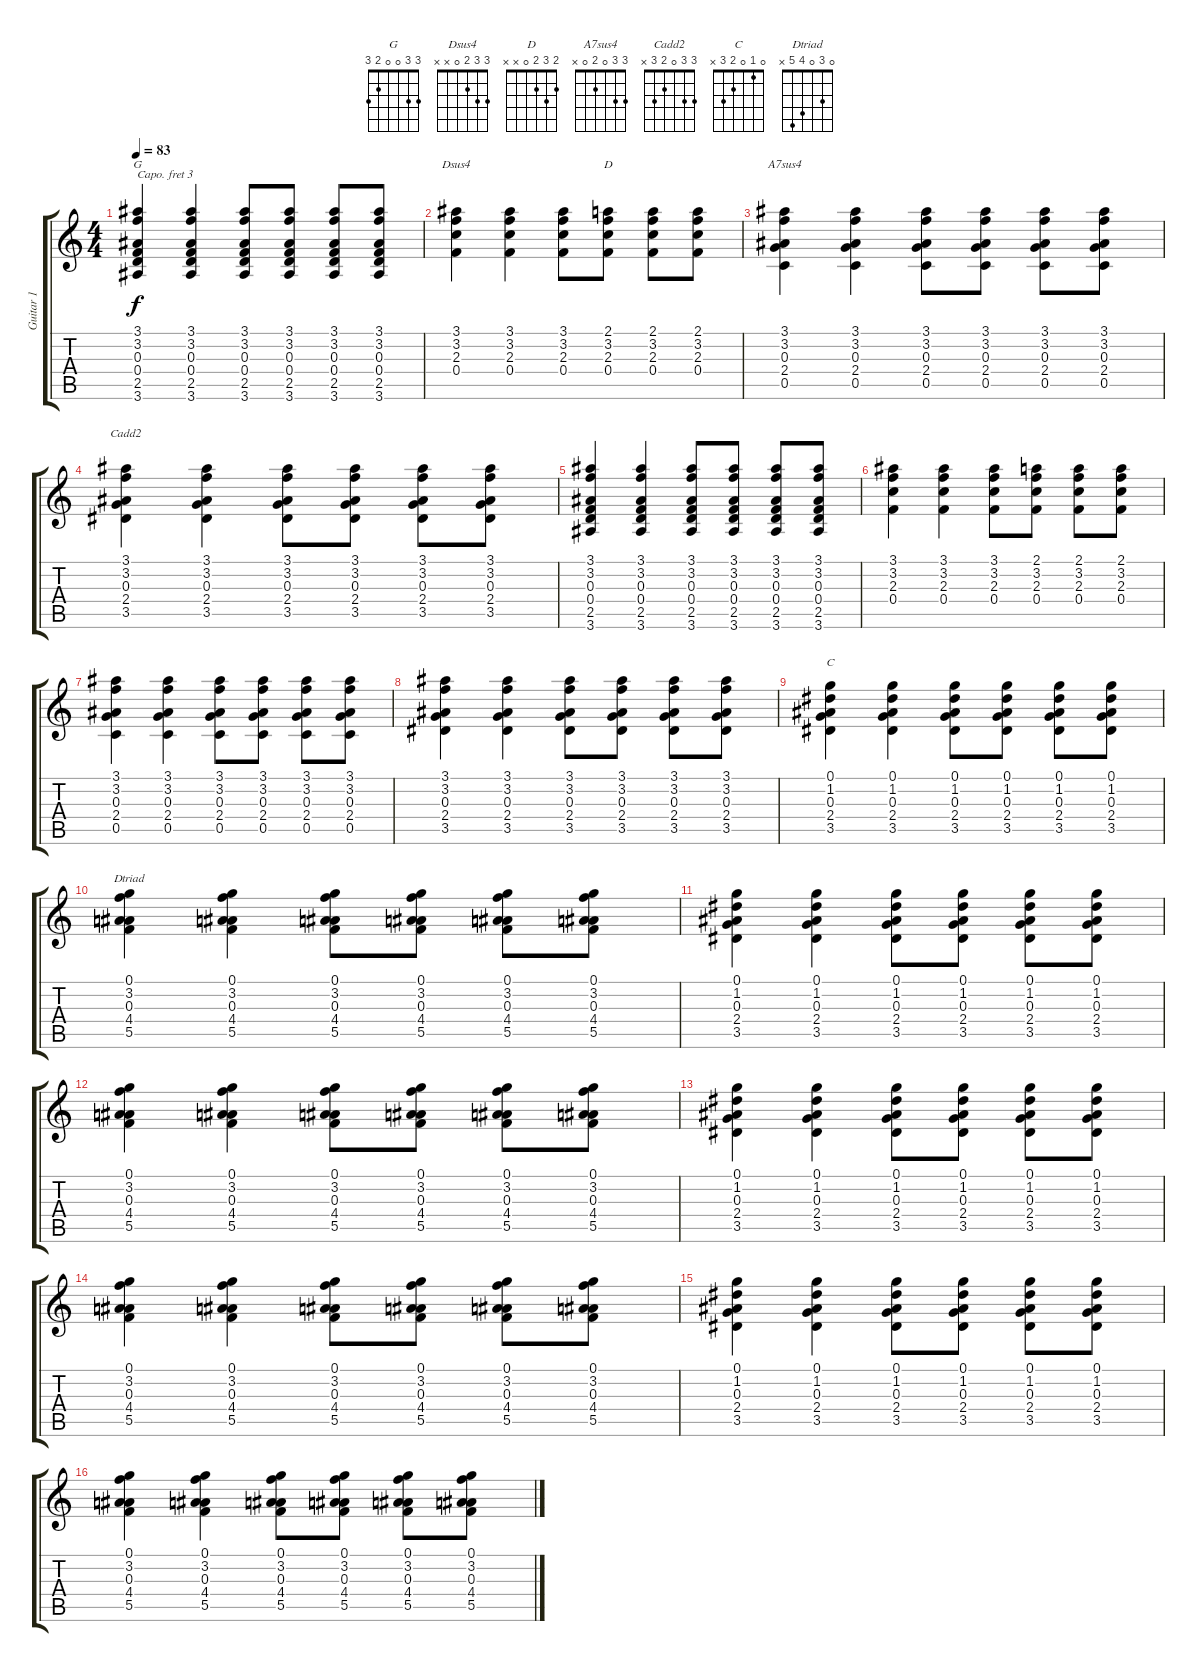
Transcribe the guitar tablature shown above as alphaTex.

\track ("Guitar 1" "Guitar 1") {instrument acousticguitarnylon}
\staff {score tabs}
\capo 3
\tuning (E4 B3 G3 D3 A2 E2) {hide}
\chord ("G" 3 3 0 0 2 3)
\chord ("Dsus4" 3 3 2 0 x x)
\chord ("D" 2 3 2 0 x x)
\chord ("A7sus4" 3 3 0 2 0 x)
\chord ("Cadd2" 3 3 0 2 3 x)
\chord ("C" 0 1 0 2 3 x)
\chord ("Dtriad" 0 3 0 4 5 x)
\ts (4 4)
\tempo 83
\clef g2
\ks c
(3.1 3.2 0.3 0.4 2.5 3.6).4{ch "G" dy f} (3.1 3.2 0.3 0.4 2.5 3.6).4 (3.1 3.2 0.3 0.4 2.5 3.6).8 (3.1 3.2 0.3 0.4 2.5 3.6).8 (3.1 3.2 0.3 0.4 2.5 3.6).8 (3.1 3.2 0.3 0.4 2.5 3.6).8 |
(3.1 3.2 2.3 0.4).4{ch "Dsus4"} (3.1 3.2 2.3 0.4).4 (3.1 3.2 2.3 0.4).8 (2.1 3.2 2.3 0.4).8{ch "D"} (2.1 3.2 2.3 0.4).8 (2.1 3.2 2.3 0.4).8 |
(3.1 3.2 0.3 2.4 0.5).4{ch "A7sus4"} (3.1 3.2 0.3 2.4 0.5).4 (3.1 3.2 0.3 2.4 0.5).8 (3.1 3.2 0.3 2.4 0.5).8 (3.1 3.2 0.3 2.4 0.5).8 (3.1 3.2 0.3 2.4 0.5).8 |
(3.1 3.2 0.3 2.4 3.5).4{ch "Cadd2"} (3.1 3.2 0.3 2.4 3.5).4 (3.1 3.2 0.3 2.4 3.5).8 (3.1 3.2 0.3 2.4 3.5).8 (3.1 3.2 0.3 2.4 3.5).8 (3.1 3.2 0.3 2.4 3.5).8 |
(3.1 3.2 0.3 0.4 2.5 3.6).4 (3.1 3.2 0.3 0.4 2.5 3.6).4 (3.1 3.2 0.3 0.4 2.5 3.6).8 (3.1 3.2 0.3 0.4 2.5 3.6).8 (3.1 3.2 0.3 0.4 2.5 3.6).8 (3.1 3.2 0.3 0.4 2.5 3.6).8 |
(3.1 3.2 2.3 0.4).4 (3.1 3.2 2.3 0.4).4 (3.1 3.2 2.3 0.4).8 (2.1 3.2 2.3 0.4).8 (2.1 3.2 2.3 0.4).8 (2.1 3.2 2.3 0.4).8 |
(3.1 3.2 0.3 2.4 0.5).4 (3.1 3.2 0.3 2.4 0.5).4 (3.1 3.2 0.3 2.4 0.5).8 (3.1 3.2 0.3 2.4 0.5).8 (3.1 3.2 0.3 2.4 0.5).8 (3.1 3.2 0.3 2.4 0.5).8 |
(3.1 3.2 0.3 2.4 3.5).4 (3.1 3.2 0.3 2.4 3.5).4 (3.1 3.2 0.3 2.4 3.5).8 (3.1 3.2 0.3 2.4 3.5).8 (3.1 3.2 0.3 2.4 3.5).8 (3.1 3.2 0.3 2.4 3.5).8 |
(0.1 1.2 0.3 2.4 3.5).4{ch "C"} (0.1 1.2 0.3 2.4 3.5).4 (0.1 1.2 0.3 2.4 3.5).8 (0.1 1.2 0.3 2.4 3.5).8 (0.1 1.2 0.3 2.4 3.5).8 (0.1 1.2 0.3 2.4 3.5).8 |
(0.1 3.2 0.3 4.4 5.5).4{ch "Dtriad"} (0.1 3.2 0.3 4.4 5.5).4 (0.1 3.2 0.3 4.4 5.5).8 (0.1 3.2 0.3 4.4 5.5).8 (0.1 3.2 0.3 4.4 5.5).8 (0.1 3.2 0.3 4.4 5.5).8 |
(0.1 1.2 0.3 2.4 3.5).4 (0.1 1.2 0.3 2.4 3.5).4 (0.1 1.2 0.3 2.4 3.5).8 (0.1 1.2 0.3 2.4 3.5).8 (0.1 1.2 0.3 2.4 3.5).8 (0.1 1.2 0.3 2.4 3.5).8 |
(0.1 3.2 0.3 4.4 5.5).4 (0.1 3.2 0.3 4.4 5.5).4 (0.1 3.2 0.3 4.4 5.5).8 (0.1 3.2 0.3 4.4 5.5).8 (0.1 3.2 0.3 4.4 5.5).8 (0.1 3.2 0.3 4.4 5.5).8 |
(0.1 1.2 0.3 2.4 3.5).4 (0.1 1.2 0.3 2.4 3.5).4 (0.1 1.2 0.3 2.4 3.5).8 (0.1 1.2 0.3 2.4 3.5).8 (0.1 1.2 0.3 2.4 3.5).8 (0.1 1.2 0.3 2.4 3.5).8 |
(0.1 3.2 0.3 4.4 5.5).4 (0.1 3.2 0.3 4.4 5.5).4 (0.1 3.2 0.3 4.4 5.5).8 (0.1 3.2 0.3 4.4 5.5).8 (0.1 3.2 0.3 4.4 5.5).8 (0.1 3.2 0.3 4.4 5.5).8 |
(0.1 1.2 0.3 2.4 3.5).4 (0.1 1.2 0.3 2.4 3.5).4 (0.1 1.2 0.3 2.4 3.5).8 (0.1 1.2 0.3 2.4 3.5).8 (0.1 1.2 0.3 2.4 3.5).8 (0.1 1.2 0.3 2.4 3.5).8 |
(0.1 3.2 0.3 4.4 5.5).4 (0.1 3.2 0.3 4.4 5.5).4 (0.1 3.2 0.3 4.4 5.5).8 (0.1 3.2 0.3 4.4 5.5).8 (0.1 3.2 0.3 4.4 5.5).8 (0.1 3.2 0.3 4.4 5.5).8
